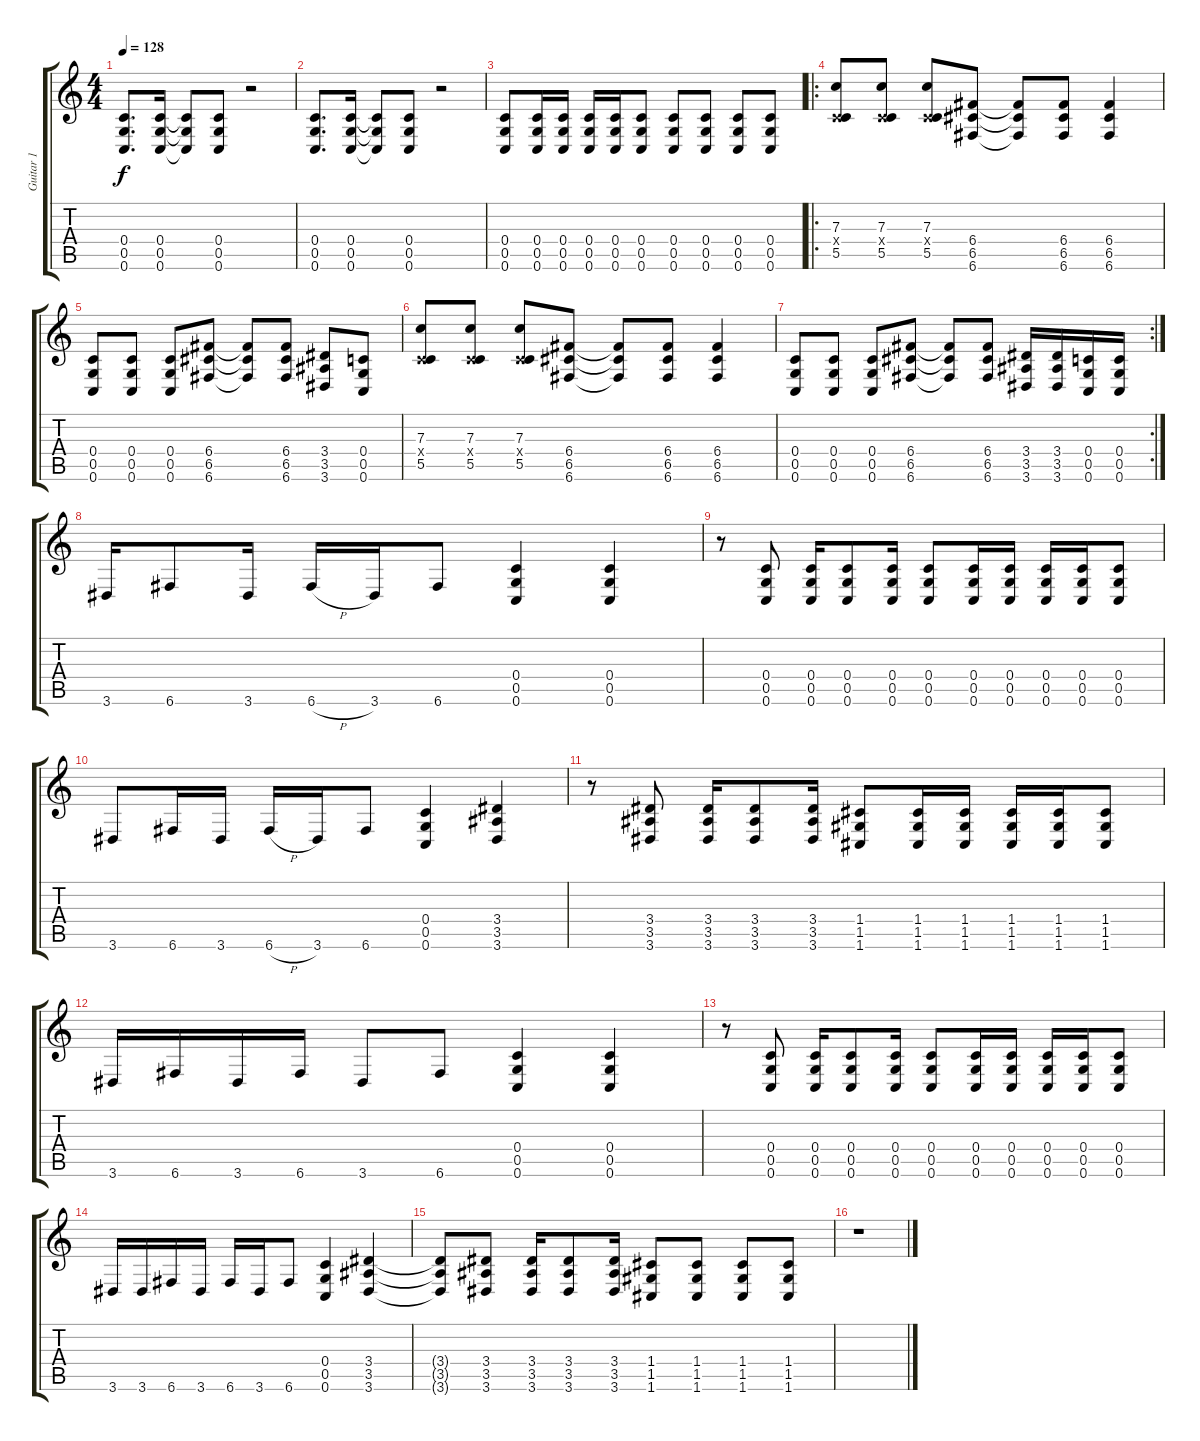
\track ("Guitar 1" "Guitar 1") {instrument distortionguitar}
\staff {score tabs}
\tuning (D4 A3 F3 C3 G2 C2) {hide}
\ts (4 4)
\tempo 128
\clef g2
\ks c
(0.4 0.5 0.6).8{d dy f} (0.4 0.5 0.6).16 (0.4{t} 0.5{t} 0.6{t}).8 (0.4 0.5 0.6).8 r.2 |
(0.4 0.5 0.6).8{d} (0.4 0.5 0.6).16 (0.4{t} 0.5{t} 0.6{t}).8 (0.4 0.5 0.6).8 r.2 |
(0.4 0.5 0.6).8 (0.4 0.5 0.6).16 (0.4 0.5 0.6).16 (0.4 0.5 0.6).16 (0.4 0.5 0.6).16 (0.4 0.5 0.6).8 (0.4 0.5 0.6).8 (0.4 0.5 0.6).8 (0.4 0.5 0.6).8 (0.4 0.5 0.6).8 |
\ro
(7.3 0.4{x} 5.5).8 (7.3 0.4{x} 5.5).8 (7.3 0.4{x} 5.5).8 (6.4 6.5 6.6).8 (6.4{t} 6.5{t} 6.6{t}).8 (6.4 6.5 6.6).8 (6.4 6.5 6.6).4 |
(0.4 0.5 0.6).8 (0.4 0.5 0.6).8 (0.4 0.5 0.6).8 (6.4 6.5 6.6).8 (6.4{t} 6.5{t} 6.6{t}).8 (6.4 6.5 6.6).8 (3.4 3.5 3.6).8 (0.4 0.5 0.6).8 |
(7.3 0.4{x} 5.5).8 (7.3 0.4{x} 5.5).8 (7.3 0.4{x} 5.5).8 (6.4 6.5 6.6).8 (6.4{t} 6.5{t} 6.6{t}).8 (6.4 6.5 6.6).8 (6.4 6.5 6.6).4 |
\rc 2
(0.4 0.5 0.6).8 (0.4 0.5 0.6).8 (0.4 0.5 0.6).8 (6.4 6.5 6.6).8 (6.4{t} 6.5{t} 6.6{t}).8 (6.4 6.5 6.6).8 (3.4 3.5 3.6).16 (3.4 3.5 3.6).16 (0.4 0.5 0.6).16 (0.4 0.5 0.6).16 |
3.6.16 6.6.8 3.6.16 6.6{h}.16 3.6.16 6.6.8 (0.4 0.5 0.6).4 (0.4 0.5 0.6).4 |
r.8 (0.4 0.5 0.6).8 (0.4 0.5 0.6).16 (0.4 0.5 0.6).8 (0.4 0.5 0.6).16 (0.4 0.5 0.6).8 (0.4 0.5 0.6).16 (0.4 0.5 0.6).16 (0.4 0.5 0.6).16 (0.4 0.5 0.6).16 (0.4 0.5 0.6).8 |
3.6.8 6.6.16 3.6.16 6.6{h}.16 3.6.16 6.6.8 (0.4 0.5 0.6).4 (3.4 3.5 3.6).4 |
r.8 (3.4 3.5 3.6).8 (3.4 3.5 3.6).16 (3.4 3.5 3.6).8 (3.4 3.5 3.6).16 (1.4 1.5 1.6).8 (1.4 1.5 1.6).16 (1.4 1.5 1.6).16 (1.4 1.5 1.6).16 (1.4 1.5 1.6).16 (1.4 1.5 1.6).8 |
3.6.16 6.6.16 3.6.16 6.6.16 3.6.8 6.6.8 (0.4 0.5 0.6).4 (0.4 0.5 0.6).4 |
r.8 (0.4 0.5 0.6).8 (0.4 0.5 0.6).16 (0.4 0.5 0.6).8 (0.4 0.5 0.6).16 (0.4 0.5 0.6).8 (0.4 0.5 0.6).16 (0.4 0.5 0.6).16 (0.4 0.5 0.6).16 (0.4 0.5 0.6).16 (0.4 0.5 0.6).8 |
3.6.16 3.6.16 6.6.16 3.6.16 6.6.16 3.6.16 6.6.8 (0.4 0.5 0.6).4 (3.4 3.5 3.6).4 |
(3.4{t} 3.5{t} 3.6{t}).8 (3.4 3.5 3.6).8 (3.4 3.5 3.6).16 (3.4 3.5 3.6).8 (3.4 3.5 3.6).16 (1.4 1.5 1.6).8 (1.4 1.5 1.6).8 (1.4 1.5 1.6).8 (1.4 1.5 1.6).8 |
r.1
